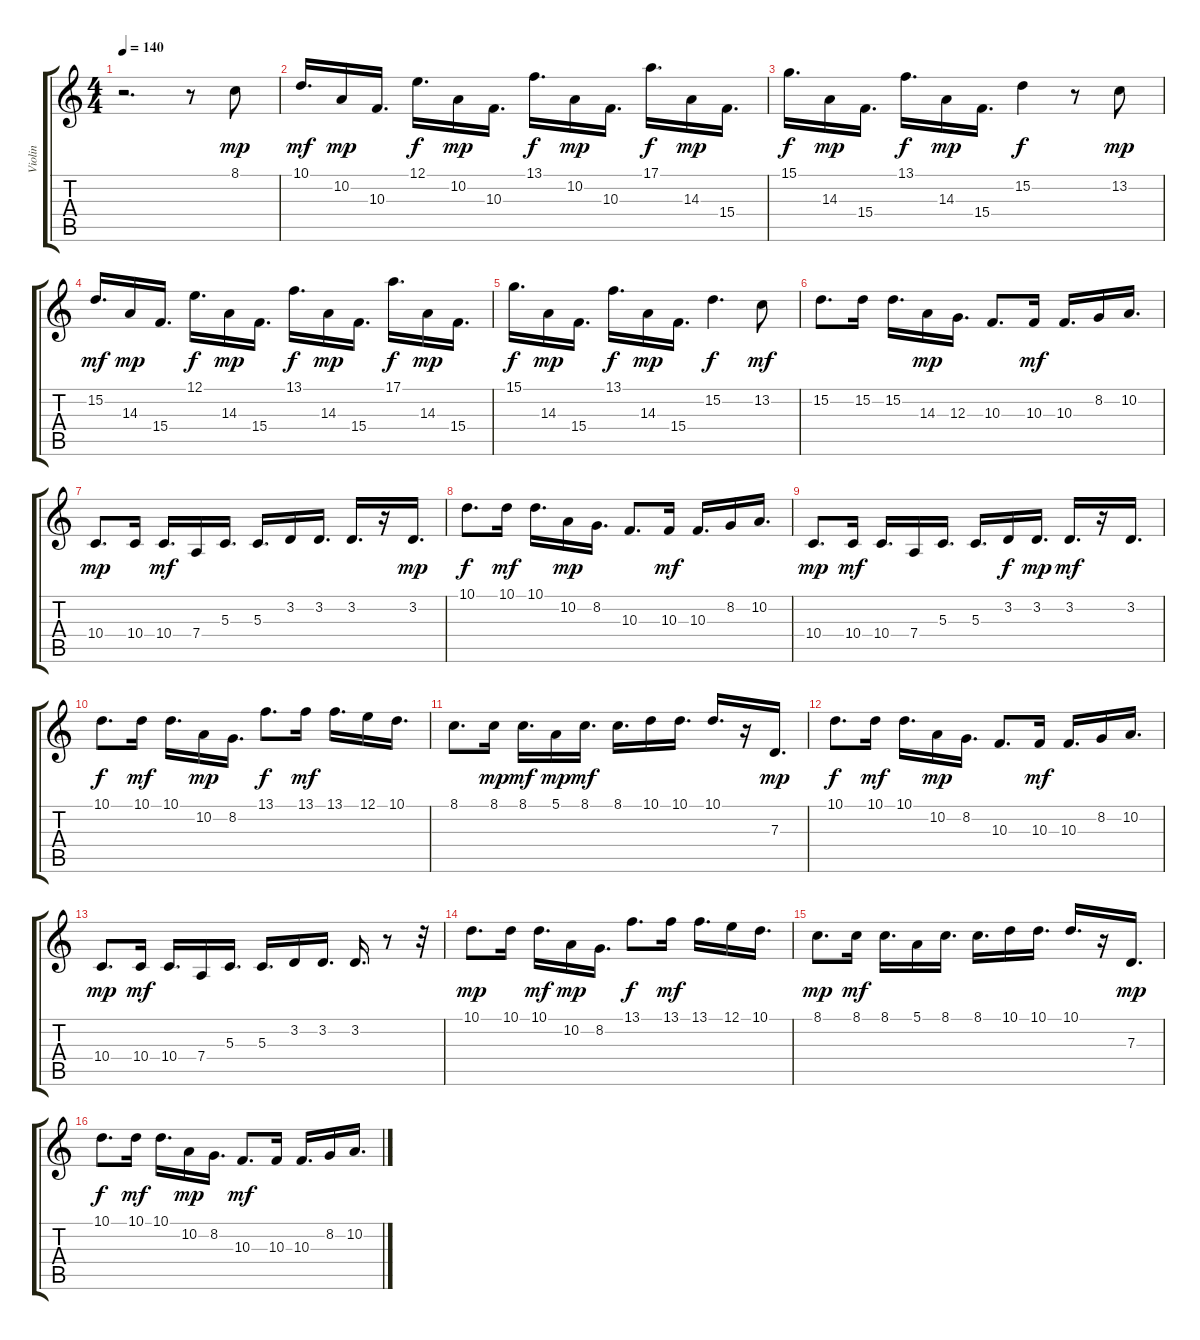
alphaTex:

\track ("Violin" "Violin") {instrument violin}
\staff {score tabs}
\tuning (E4 B3 G3 D3 A2 E2) {hide}
\ts (4 4)
\tempo 140
\clef g2
\ks c
r.2{d dy f} r.8 8.1.8{dy mp} |
10.1.16{d dy mf} 10.2.16{dy mp} 10.3.16{d} 12.1.16{d dy f} 10.2.16{dy mp} 10.3.16{d} 13.1.16{d dy f} 10.2.16{dy mp} 10.3.16{d} 17.1.16{d dy f} 14.3.16{dy mp} 15.4.16{d} |
15.1.16{d dy f} 14.3.16{dy mp} 15.4.16{d} 13.1.16{d dy f} 14.3.16{dy mp} 15.4.16{d} 15.2.4{dy f} r.8 13.2.8{dy mp} |
15.2.16{d dy mf} 14.3.16{dy mp} 15.4.16{d} 12.1.16{d dy f} 14.3.16{dy mp} 15.4.16{d} 13.1.16{d dy f} 14.3.16{dy mp} 15.4.16{d} 17.1.16{d dy f} 14.3.16{dy mp} 15.4.16{d} |
15.1.16{d dy f} 14.3.16{dy mp} 15.4.16{d} 13.1.16{d dy f} 14.3.16{dy mp} 15.4.16{d} 15.2.4{d dy f} 13.2.8{dy mf} |
15.2.8{d} 15.2.16 15.2.16{d} 14.3.16{dy mp} 12.3.16{d} 10.3.8{d} 10.3.16{dy mf} 10.3.16{d} 8.2.16 10.2.16{d} |
10.4.8{d dy mp} 10.4.16 10.4.16{d dy mf} 7.4.16 5.3.16{d} 5.3.16{d} 3.2.16 3.2.16{d} 3.2.16{d} r.16 3.2.16{d dy mp} |
10.1.8{d dy f} 10.1.16{dy mf} 10.1.16{d} 10.2.16{dy mp} 8.2.16{d} 10.3.8{d} 10.3.16{dy mf} 10.3.16{d} 8.2.16 10.2.16{d} |
10.4.8{d dy mp} 10.4.16{dy mf} 10.4.16{d} 7.4.16 5.3.16{d} 5.3.16{d} 3.2.16{dy f} 3.2.16{d dy mp} 3.2.16{d dy mf} r.16 3.2.16{d} |
10.1.8{d dy f} 10.1.16{dy mf} 10.1.16{d} 10.2.16{dy mp} 8.2.16{d} 13.1.8{d dy f} 13.1.16{dy mf} 13.1.16{d} 12.1.16 10.1.16{d} |
8.1.8{d} 8.1.16{dy mp} 8.1.16{d dy mf} 5.1.16{dy mp} 8.1.16{d dy mf} 8.1.16{d} 10.1.16 10.1.16{d} 10.1.16{d} r.16 7.3.16{d dy mp} |
10.1.8{d dy f} 10.1.16{dy mf} 10.1.16{d} 10.2.16{dy mp} 8.2.16{d} 10.3.8{d} 10.3.16{dy mf} 10.3.16{d} 8.2.16 10.2.16{d} |
10.4.8{d dy mp} 10.4.16{dy mf} 10.4.16{d} 7.4.16 5.3.16{d} 5.3.16{d} 3.2.16 3.2.16{d} 3.2.16{d} r.8 r.32 |
10.1.8{d dy mp} 10.1.16 10.1.16{d dy mf} 10.2.16{dy mp} 8.2.16{d} 13.1.8{d dy f} 13.1.16{dy mf} 13.1.16{d} 12.1.16 10.1.16{d} |
8.1.8{d dy mp} 8.1.16{dy mf} 8.1.16{d} 5.1.16 8.1.16{d} 8.1.16{d} 10.1.16 10.1.16{d} 10.1.16{d} r.16 7.3.16{d dy mp} |
10.1.8{d dy f} 10.1.16{dy mf} 10.1.16{d} 10.2.16{dy mp} 8.2.16{d} 10.3.8{d dy mf} 10.3.16 10.3.16{d} 8.2.16 10.2.16{d}
